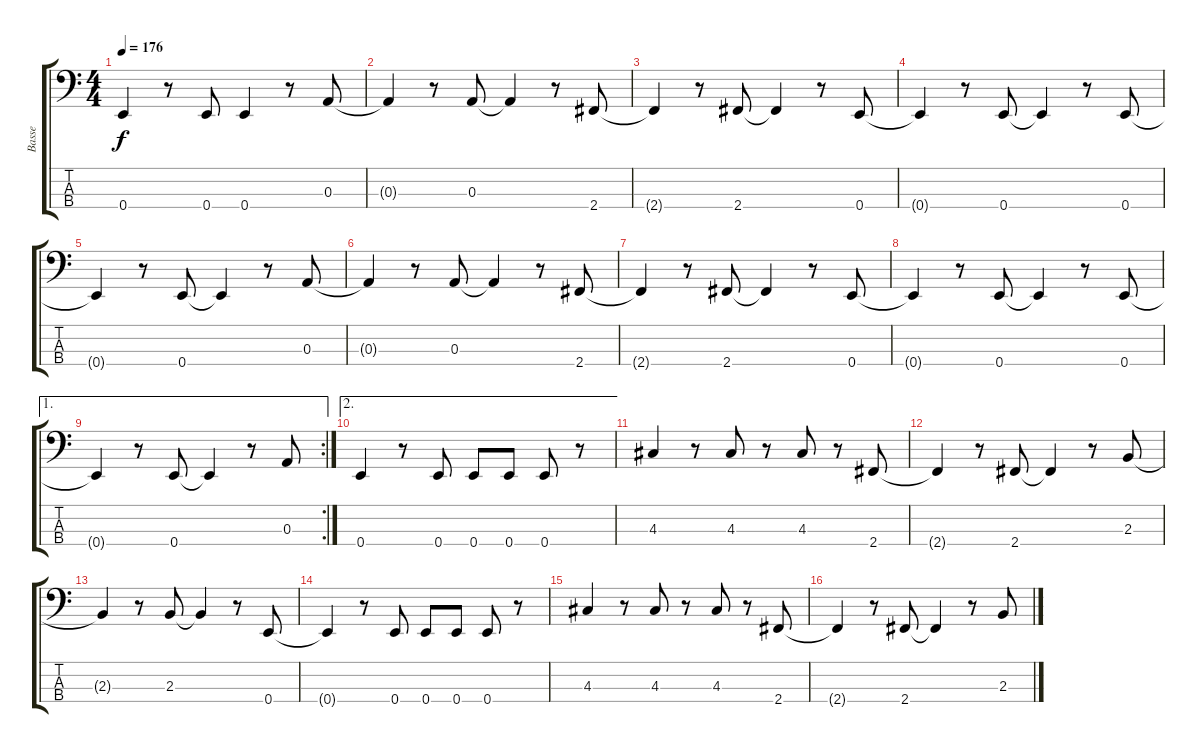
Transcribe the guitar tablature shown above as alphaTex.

\track ("Basse" "Basse") {instrument electricbasspick}
\staff {score tabs}
\tuning (G2 D2 A1 E1) {hide}
\ts (4 4)
\tempo 176
\clef f4
\ks c
0.4{t}.4{dy f} r.8 0.4.8 0.4.4 r.8 0.3.8 |
0.3{t}.4 r.8 0.3.8 0.3{t}.4 r.8 2.4.8 |
2.4{t}.4 r.8 2.4.8 2.4{t}.4 r.8 0.4.8 |
0.4{t}.4 r.8 0.4.8 0.4{t}.4 r.8 0.4.8 |
0.4{t}.4 r.8 0.4.8 0.4{t}.4 r.8 0.3.8 |
0.3{t}.4 r.8 0.3.8 0.3{t}.4 r.8 2.4.8 |
2.4{t}.4 r.8 2.4.8 2.4{t}.4 r.8 0.4.8 |
0.4{t}.4 r.8 0.4.8 0.4{t}.4 r.8 0.4.8 |
\ae 1
\rc 2
0.4{t}.4 r.8 0.4.8 0.4{t}.4 r.8 0.3.8 |
\ae 2
0.4.4 r.8 0.4.8 0.4.8 0.4.8 0.4.8 r.8 |
4.3.4 r.8 4.3.8 r.8 4.3.8 r.8 2.4.8 |
2.4{t}.4 r.8 2.4.8 2.4{t}.4 r.8 2.3.8 |
2.3{t}.4 r.8 2.3.8 2.3{t}.4 r.8 0.4.8 |
0.4{t}.4 r.8 0.4.8 0.4.8 0.4.8 0.4.8 r.8 |
4.3.4 r.8 4.3.8 r.8 4.3.8 r.8 2.4.8 |
2.4{t}.4 r.8 2.4.8 2.4{t}.4 r.8 2.3.8
